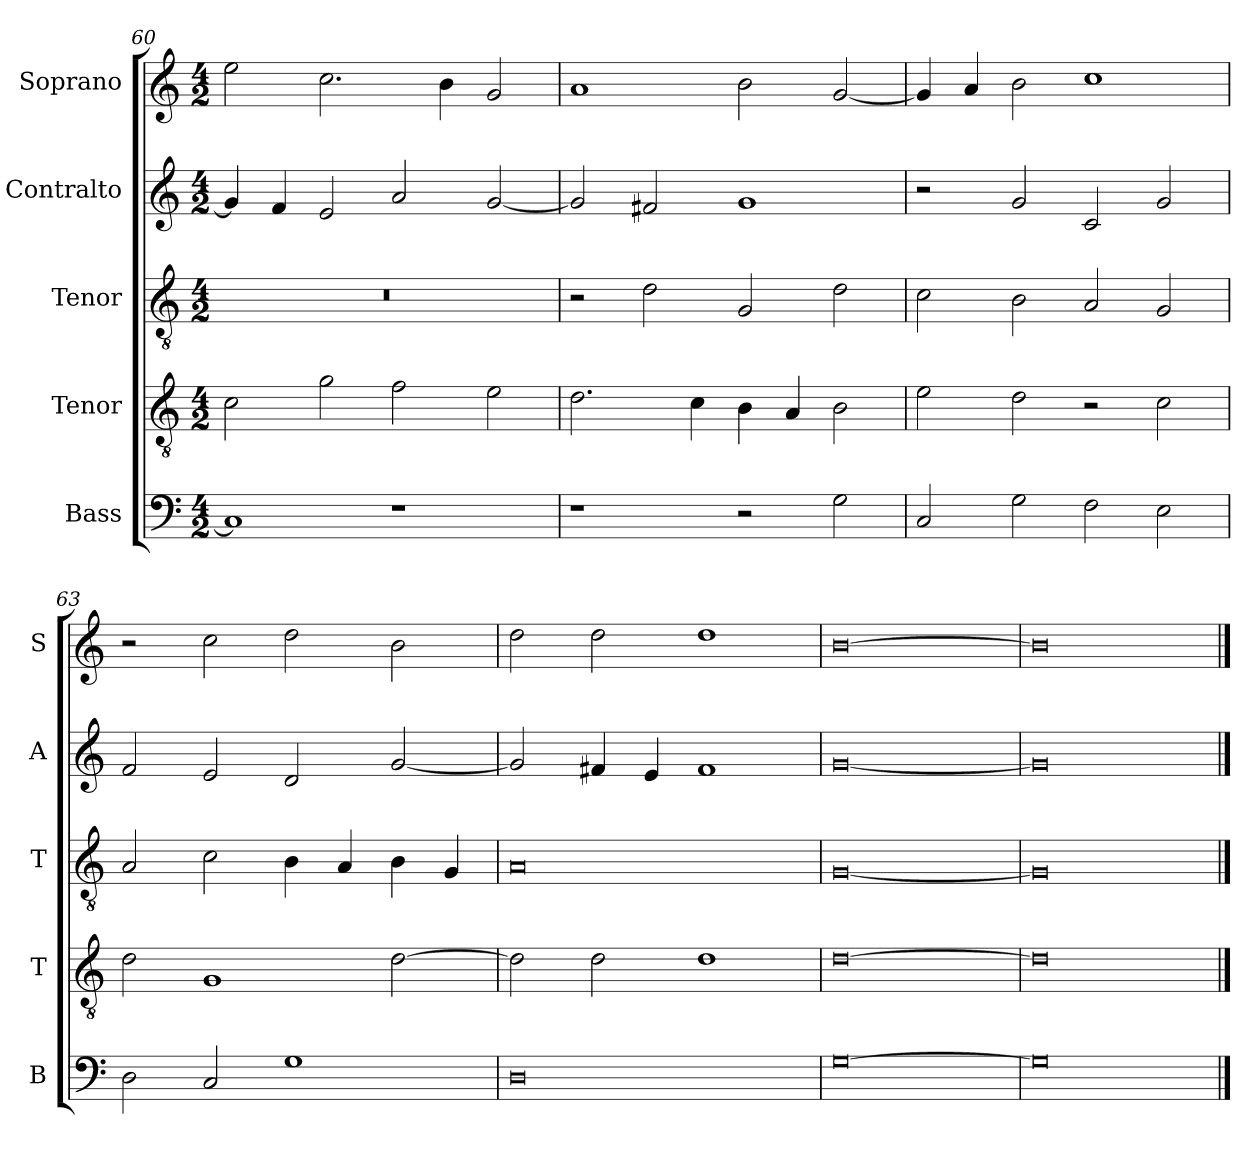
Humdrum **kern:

**kern	**kern	**kern	**kern	**kern
*part5	*part4	*part3	*part2	*part1
*staff5	*staff4	*staff3	*staff2	*staff1
*I"Bass	*I"Tenor	*I"Tenor	*I"Contralto	*I"Soprano
*I'B	*I'T	*I'T	*I'A	*I'S
*clefF4	*clefGv2	*clefGv2	*clefG2	*clefG2
*k[]	*k[]	*k[]	*k[]	*k[]
*G:mix	*G:mix	*G:mix	*G:mix	*G:mix
*M4/2	*M4/2	*M4/2	*M4/2	*M4/2
=60	=60	=60	=60	=60
1C]	2c	0r	4g]	2ee
.	.	.	4f	.
.	2g	.	2e	2.cc
1r	2f	.	2a	.
.	.	.	.	4b
.	2e	.	[2g	2g
=61	=61	=61	=61	=61
1r	2.d	2r	2g]	1a
.	.	2d	2f#X	.
.	4c	.	.	.
2r	4B	2G	1g	2b
.	4A	.	.	.
2G	2B	2d	.	[2g
=62	=62	=62	=62	=62
2C	2e	2c	2r	4g]
.	.	.	.	4a
2G	2d	2B	2g	2b
2F	2r	2A	2c	1cc
2E	2c	2G	2g	.
=63	=63	=63	=63	=63
2D	2d	2A	2f	2r
2C	1G	2c	2e	2cc
1G	.	4B	2d	2dd
.	.	4A	.	.
.	[2d	4B	[2g	2b
.	.	4G	.	.
=64	=64	=64	=64	=64
0D	2d]	0A	2g]	2dd
.	2d	.	4f#X	2dd
.	.	.	4e	.
.	1d	.	1f#	1dd
=65	=65	=65	=65	=65
[0G	[0d	[0G	[0g	[0b
=66	=66	=66	=66	=66
0G]	0d]	0G]	0g]	0b]
==	==	==	==	==
*-	*-	*-	*-	*-
